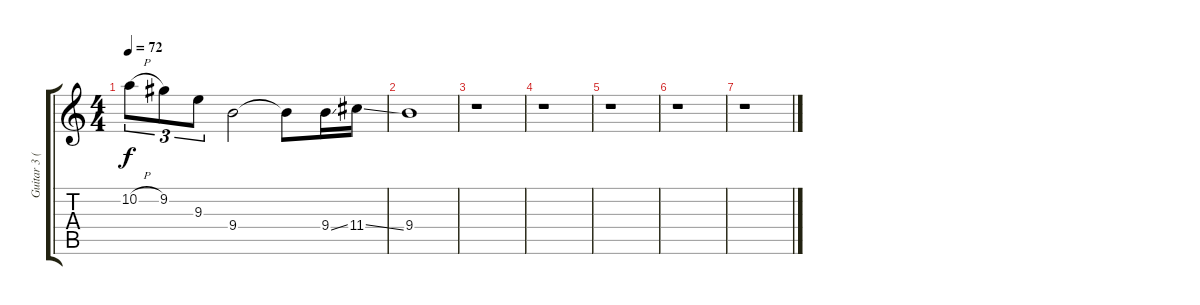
\track ("Guitar 3 (Solo)" "Guitar 3 (") {instrument distortionguitar}
\staff {score tabs}
\tuning (E4 B3 G3 D3 A2 E2) {hide}
\ts (4 4)
\tempo 72
\clef g2
\ks c
10.2{h}.8{tu (3 2) dy f} 9.2.8{tu (3 2)} 9.3.8{tu (3 2)} 9.4.2 9.4{t}.8 9.4{ss}.16 11.4{ss}.16 |
9.4.1 |
r.1 |
r.1 |
r.1 |
r.1 |
r.1
